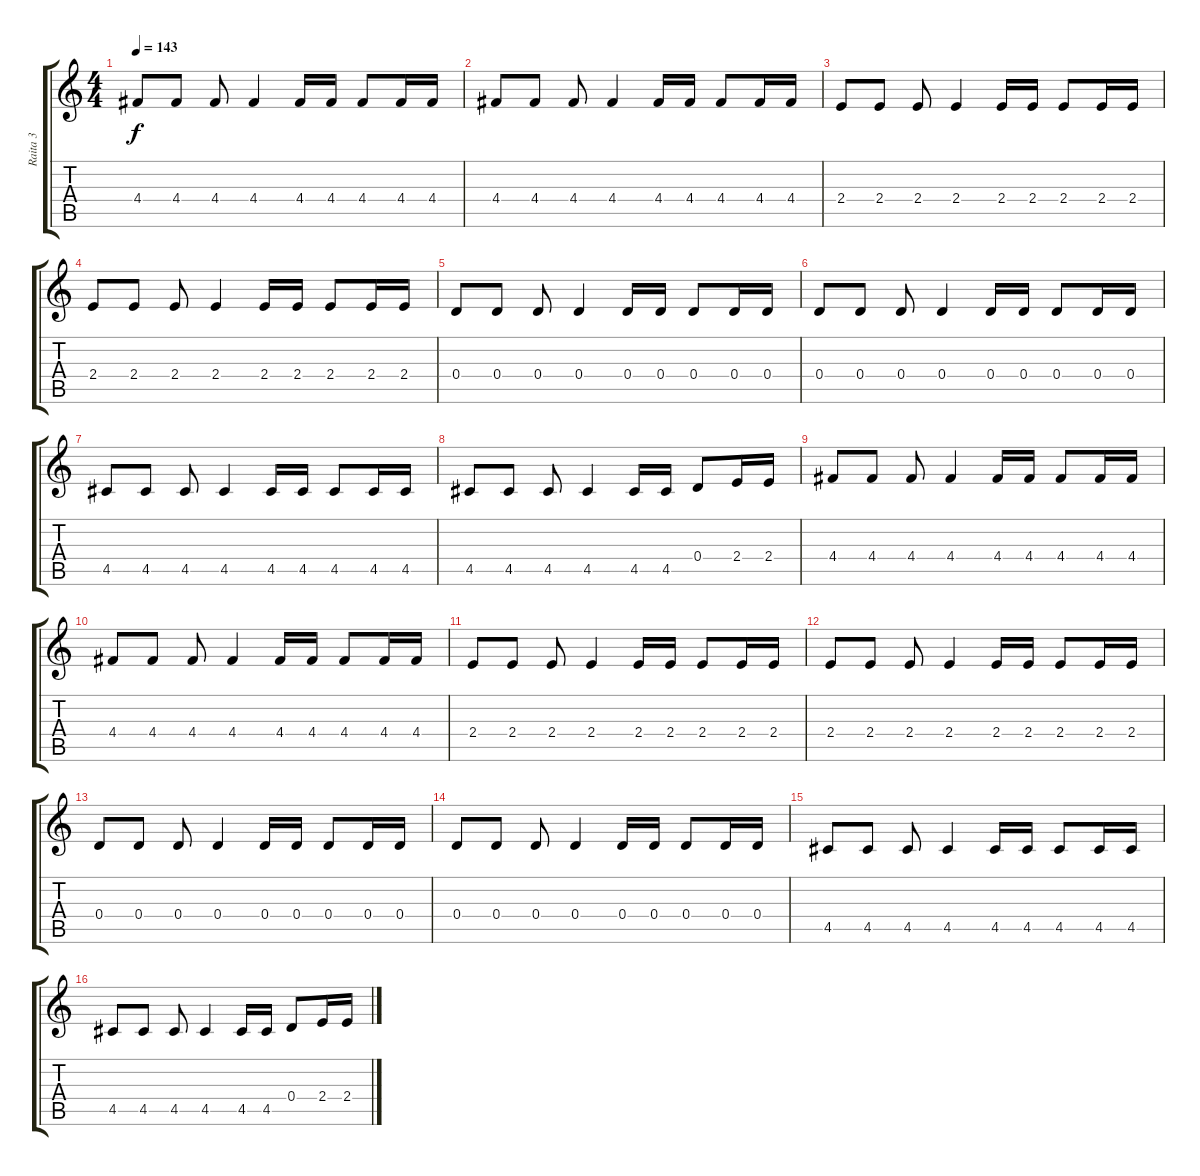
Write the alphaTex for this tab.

\track ("Raita 3" "Raita 3") {instrument acousticbass}
\staff {score tabs}
\tuning (E4 B3 G3 D3 A2 E2) {hide}
\ts (4 4)
\tempo 143
\clef g2
\ks c
4.4.8{dy f instrument acousticbass} 4.4.8 4.4.8 4.4.4 4.4.16 4.4.16 4.4.8 4.4.16 4.4.16 |
4.4.8 4.4.8 4.4.8 4.4.4 4.4.16 4.4.16 4.4.8 4.4.16 4.4.16 |
2.4.8 2.4.8 2.4.8 2.4.4 2.4.16 2.4.16 2.4.8 2.4.16 2.4.16 |
2.4.8 2.4.8 2.4.8 2.4.4 2.4.16 2.4.16 2.4.8 2.4.16 2.4.16 |
0.4.8 0.4.8 0.4.8 0.4.4 0.4.16 0.4.16 0.4.8 0.4.16 0.4.16 |
0.4.8 0.4.8 0.4.8 0.4.4 0.4.16 0.4.16 0.4.8 0.4.16 0.4.16 |
4.5.8 4.5.8 4.5.8 4.5.4 4.5.16 4.5.16 4.5.8 4.5.16 4.5.16 |
4.5.8 4.5.8 4.5.8 4.5.4 4.5.16 4.5.16 0.4.8 2.4.16 2.4.16 |
4.4.8 4.4.8 4.4.8 4.4.4 4.4.16 4.4.16 4.4.8 4.4.16 4.4.16 |
4.4.8 4.4.8 4.4.8 4.4.4 4.4.16 4.4.16 4.4.8 4.4.16 4.4.16 |
2.4.8 2.4.8 2.4.8 2.4.4 2.4.16 2.4.16 2.4.8 2.4.16 2.4.16 |
2.4.8 2.4.8 2.4.8 2.4.4 2.4.16 2.4.16 2.4.8 2.4.16 2.4.16 |
0.4.8 0.4.8 0.4.8 0.4.4 0.4.16 0.4.16 0.4.8 0.4.16 0.4.16 |
0.4.8 0.4.8 0.4.8 0.4.4 0.4.16 0.4.16 0.4.8 0.4.16 0.4.16 |
4.5.8 4.5.8 4.5.8 4.5.4 4.5.16 4.5.16 4.5.8 4.5.16 4.5.16 |
4.5.8 4.5.8 4.5.8 4.5.4 4.5.16 4.5.16 0.4.8 2.4.16 2.4.16
